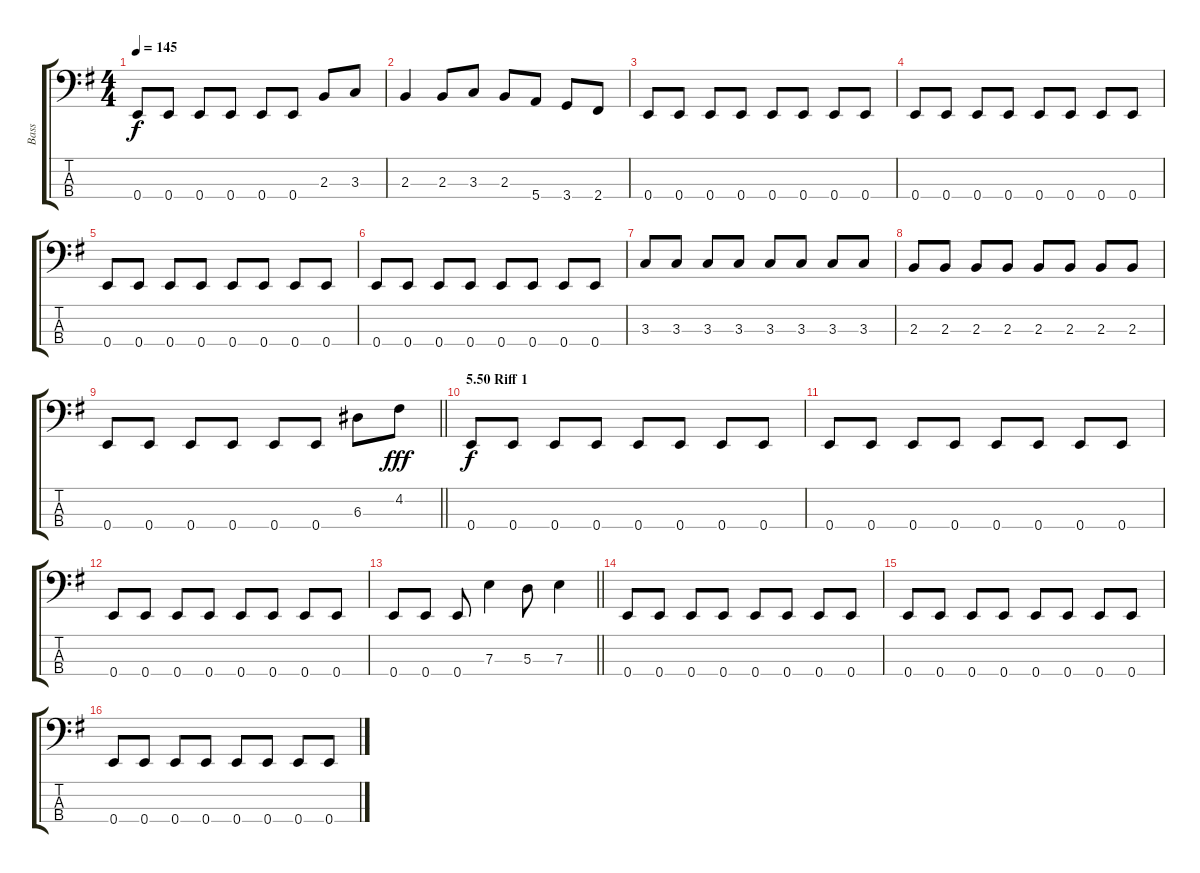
\track ("Bass" "Bass") {instrument electricbassfinger}
\staff {score tabs}
\tuning (G2 D2 A1 E1) {hide}
\ts (4 4)
\tempo 145
\clef f4
\ks eminor
0.4.8{dy f} 0.4.8 0.4.8 0.4.8 0.4.8 0.4.8 2.3.8 3.3.8 |
2.3.4 2.3.8 3.3.8 2.3.8 5.4.8 3.4.8 2.4.8 |
0.4.8 0.4.8 0.4.8 0.4.8 0.4.8 0.4.8 0.4.8 0.4.8 |
0.4.8 0.4.8 0.4.8 0.4.8 0.4.8 0.4.8 0.4.8 0.4.8 |
0.4.8 0.4.8 0.4.8 0.4.8 0.4.8 0.4.8 0.4.8 0.4.8 |
0.4.8 0.4.8 0.4.8 0.4.8 0.4.8 0.4.8 0.4.8 0.4.8 |
3.3.8 3.3.8 3.3.8 3.3.8 3.3.8 3.3.8 3.3.8 3.3.8 |
2.3.8 2.3.8 2.3.8 2.3.8 2.3.8 2.3.8 2.3.8 2.3.8 |
\barLineRight lightlight
0.4.8 0.4.8 0.4.8 0.4.8 0.4.8 0.4.8 6.3.8 4.2.8{dy fff} |
\section ("" "5.50 Riff 1")
0.4.8{dy f} 0.4.8 0.4.8 0.4.8 0.4.8 0.4.8 0.4.8 0.4.8 |
0.4.8 0.4.8 0.4.8 0.4.8 0.4.8 0.4.8 0.4.8 0.4.8 |
0.4.8 0.4.8 0.4.8 0.4.8 0.4.8 0.4.8 0.4.8 0.4.8 |
\barLineRight lightlight
0.4.8 0.4.8 0.4.8 7.3.4 5.3.8 7.3.4 |
0.4.8 0.4.8 0.4.8 0.4.8 0.4.8 0.4.8 0.4.8 0.4.8 |
0.4.8 0.4.8 0.4.8 0.4.8 0.4.8 0.4.8 0.4.8 0.4.8 |
0.4.8 0.4.8 0.4.8 0.4.8 0.4.8 0.4.8 0.4.8 0.4.8
